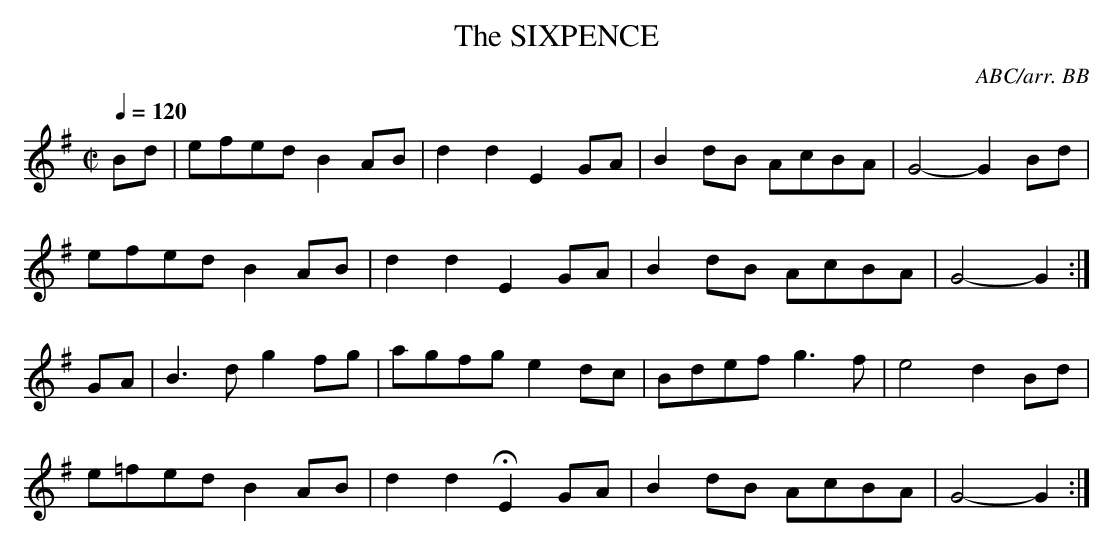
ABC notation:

X:1
T:SIXPENCE, The
C:ABC/arr. BB
Q:1/4=120
L:1/8
M:C|
K:G
Bd|efed B2AB|d2d2 E2GA|B2dB AcBA|G4-G2Bd|
efed B2AB|d2d2 E2GA|B2dB AcBA|G4-G2 :|
GA|B3d g2fg|agfg e2dc|Bdef g3f|e4 d2Bd|
e=fed B2AB|d2d2 HE2GA|B2dB AcBA|G4-G2 :|
